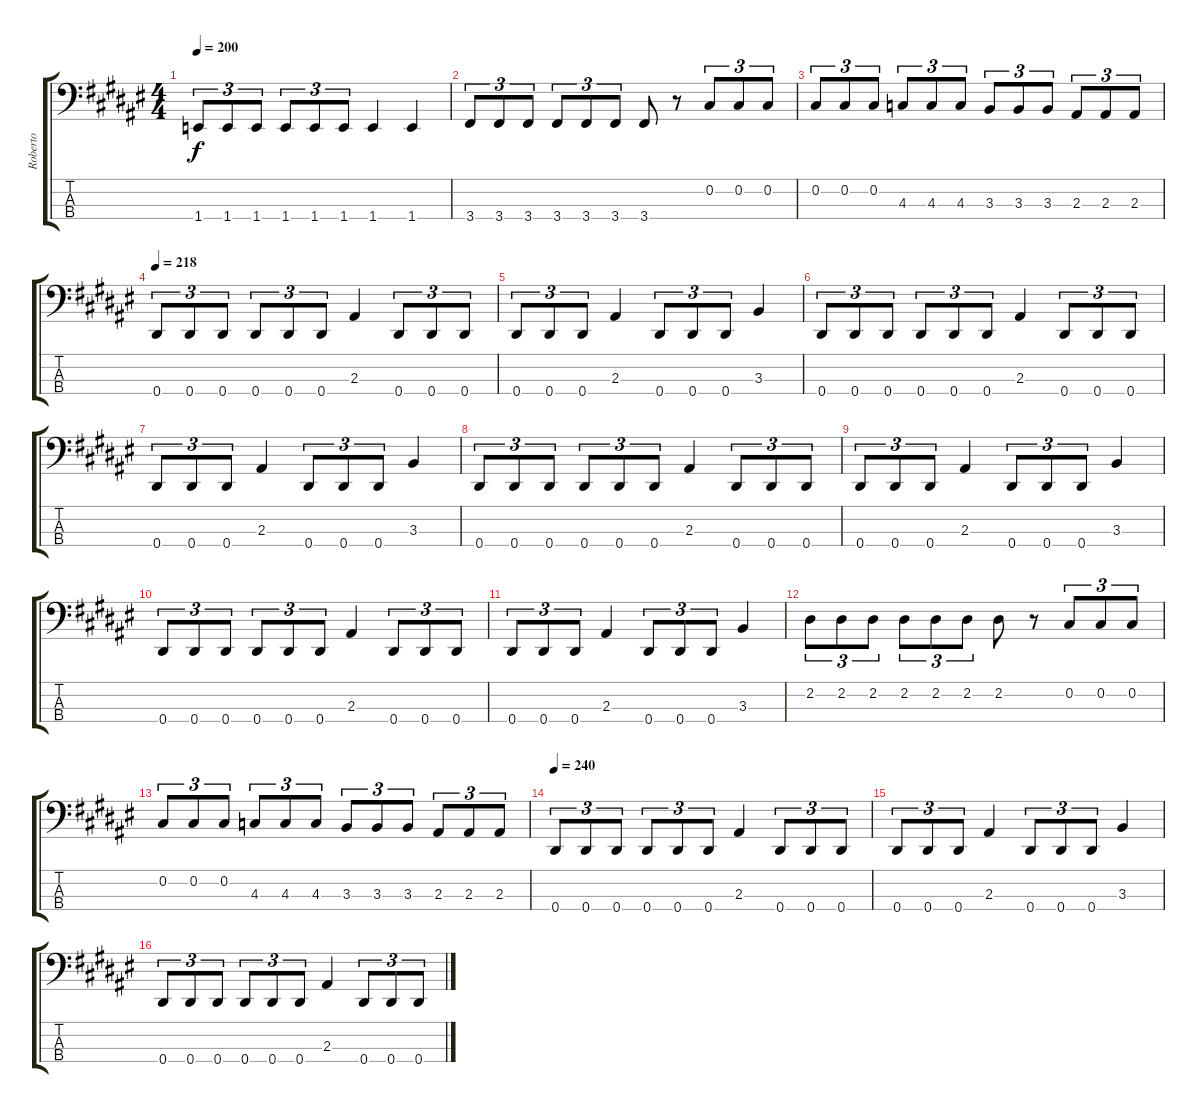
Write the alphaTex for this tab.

\track ("Roberto" "Roberto") {instrument electricbassfinger}
\staff {score tabs}
\tuning (Gb2 Db2 Ab1 Eb1) {hide}
\ts (4 4)
\tempo 200
\clef f4
\ks f#
1.4.8{tu (3 2) dy f} 1.4.8{tu (3 2)} 1.4.8{tu (3 2)} 1.4.8{tu (3 2)} 1.4.8{tu (3 2)} 1.4.8{tu (3 2)} 1.4.4 1.4.4 |
3.4.8{tu (3 2)} 3.4.8{tu (3 2)} 3.4.8{tu (3 2)} 3.4.8{tu (3 2)} 3.4.8{tu (3 2)} 3.4.8{tu (3 2)} 3.4.8 r.8 0.2.8{tu (3 2)} 0.2.8{tu (3 2)} 0.2.8{tu (3 2)} |
0.2.8{tu (3 2)} 0.2.8{tu (3 2)} 0.2.8{tu (3 2)} 4.3.8{tu (3 2)} 4.3.8{tu (3 2)} 4.3.8{tu (3 2)} 3.3.8{tu (3 2)} 3.3.8{tu (3 2)} 3.3.8{tu (3 2)} 2.3.8{tu (3 2)} 2.3.8{tu (3 2)} 2.3.8{tu (3 2)} |
\tempo 218
0.4.8{tu (3 2)} 0.4.8{tu (3 2)} 0.4.8{tu (3 2)} 0.4.8{tu (3 2)} 0.4.8{tu (3 2)} 0.4.8{tu (3 2)} 2.3.4 0.4.8{tu (3 2)} 0.4.8{tu (3 2)} 0.4.8{tu (3 2)} |
0.4.8{tu (3 2)} 0.4.8{tu (3 2)} 0.4.8{tu (3 2)} 2.3.4 0.4.8{tu (3 2)} 0.4.8{tu (3 2)} 0.4.8{tu (3 2)} 3.3.4 |
0.4.8{tu (3 2)} 0.4.8{tu (3 2)} 0.4.8{tu (3 2)} 0.4.8{tu (3 2)} 0.4.8{tu (3 2)} 0.4.8{tu (3 2)} 2.3.4 0.4.8{tu (3 2)} 0.4.8{tu (3 2)} 0.4.8{tu (3 2)} |
0.4.8{tu (3 2)} 0.4.8{tu (3 2)} 0.4.8{tu (3 2)} 2.3.4 0.4.8{tu (3 2)} 0.4.8{tu (3 2)} 0.4.8{tu (3 2)} 3.3.4 |
0.4.8{tu (3 2)} 0.4.8{tu (3 2)} 0.4.8{tu (3 2)} 0.4.8{tu (3 2)} 0.4.8{tu (3 2)} 0.4.8{tu (3 2)} 2.3.4 0.4.8{tu (3 2)} 0.4.8{tu (3 2)} 0.4.8{tu (3 2)} |
0.4.8{tu (3 2)} 0.4.8{tu (3 2)} 0.4.8{tu (3 2)} 2.3.4 0.4.8{tu (3 2)} 0.4.8{tu (3 2)} 0.4.8{tu (3 2)} 3.3.4 |
0.4.8{tu (3 2)} 0.4.8{tu (3 2)} 0.4.8{tu (3 2)} 0.4.8{tu (3 2)} 0.4.8{tu (3 2)} 0.4.8{tu (3 2)} 2.3.4 0.4.8{tu (3 2)} 0.4.8{tu (3 2)} 0.4.8{tu (3 2)} |
0.4.8{tu (3 2)} 0.4.8{tu (3 2)} 0.4.8{tu (3 2)} 2.3.4 0.4.8{tu (3 2)} 0.4.8{tu (3 2)} 0.4.8{tu (3 2)} 3.3.4 |
2.2.8{tu (3 2)} 2.2.8{tu (3 2)} 2.2.8{tu (3 2)} 2.2.8{tu (3 2)} 2.2.8{tu (3 2)} 2.2.8{tu (3 2)} 2.2.8 r.8 0.2.8{tu (3 2)} 0.2.8{tu (3 2)} 0.2.8{tu (3 2)} |
0.2.8{tu (3 2)} 0.2.8{tu (3 2)} 0.2.8{tu (3 2)} 4.3.8{tu (3 2)} 4.3.8{tu (3 2)} 4.3.8{tu (3 2)} 3.3.8{tu (3 2)} 3.3.8{tu (3 2)} 3.3.8{tu (3 2)} 2.3.8{tu (3 2)} 2.3.8{tu (3 2)} 2.3.8{tu (3 2)} |
\tempo 240
0.4.8{tu (3 2)} 0.4.8{tu (3 2)} 0.4.8{tu (3 2)} 0.4.8{tu (3 2)} 0.4.8{tu (3 2)} 0.4.8{tu (3 2)} 2.3.4 0.4.8{tu (3 2)} 0.4.8{tu (3 2)} 0.4.8{tu (3 2)} |
0.4.8{tu (3 2)} 0.4.8{tu (3 2)} 0.4.8{tu (3 2)} 2.3.4 0.4.8{tu (3 2)} 0.4.8{tu (3 2)} 0.4.8{tu (3 2)} 3.3.4 |
0.4.8{tu (3 2)} 0.4.8{tu (3 2)} 0.4.8{tu (3 2)} 0.4.8{tu (3 2)} 0.4.8{tu (3 2)} 0.4.8{tu (3 2)} 2.3.4 0.4.8{tu (3 2)} 0.4.8{tu (3 2)} 0.4.8{tu (3 2)}
